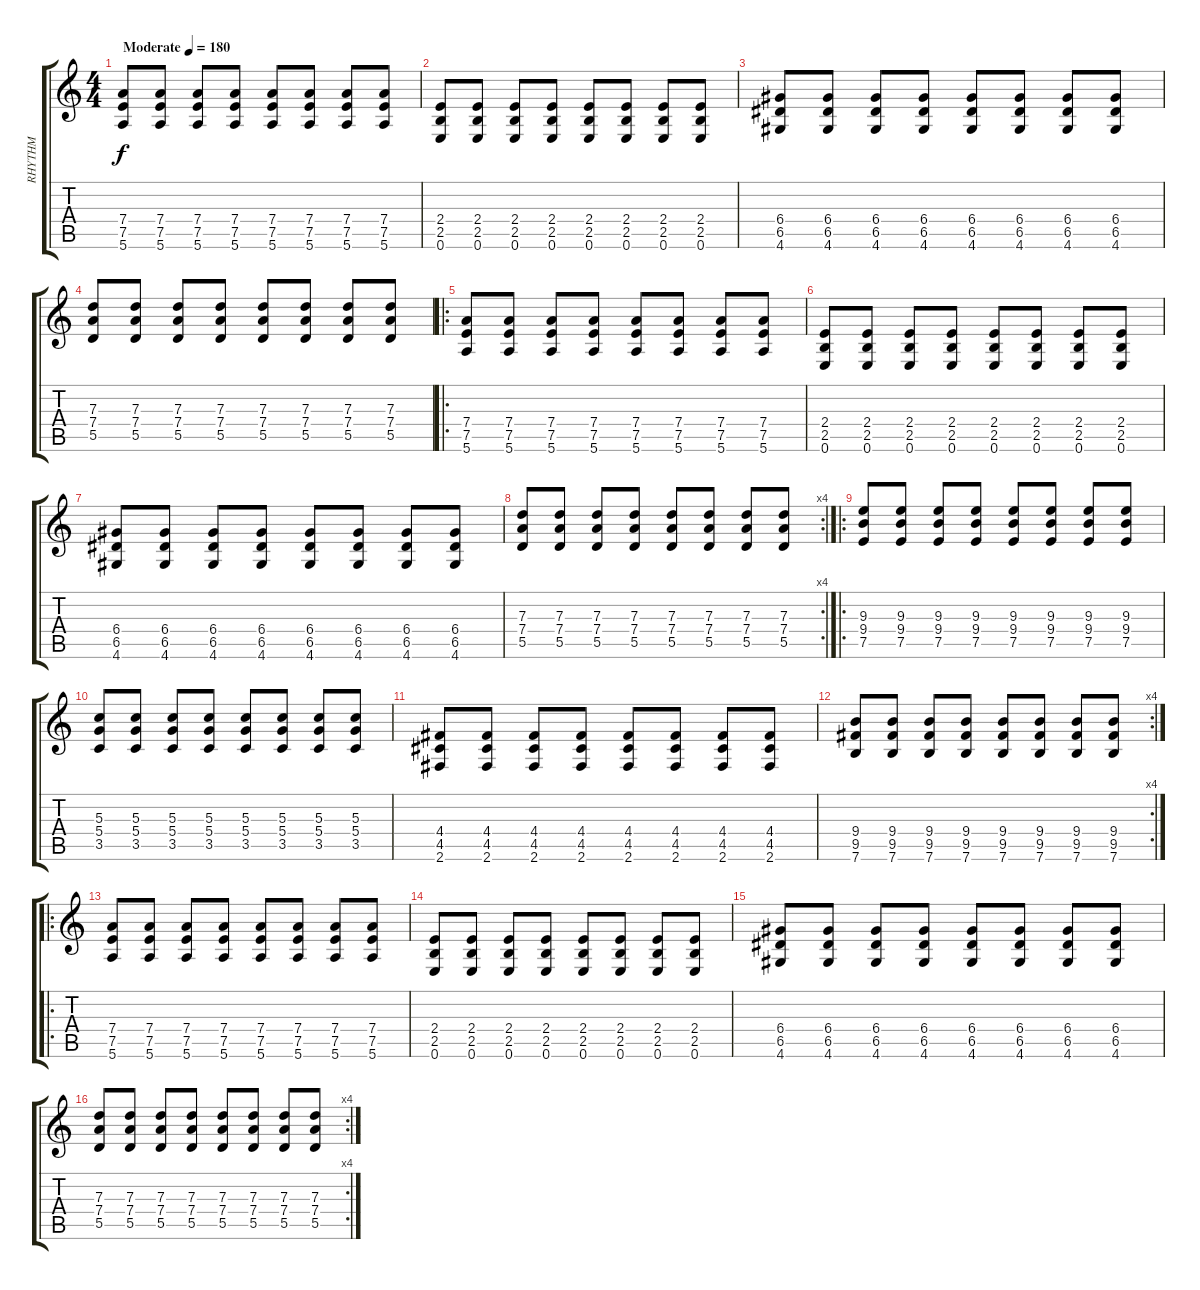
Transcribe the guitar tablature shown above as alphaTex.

\track ("RHYTHM" "RHYTHM") {instrument distortionguitar}
\staff {score tabs}
\tuning (E4 B3 G3 D3 A2 E2) {hide}
\ts (4 4)
\tempo (180 "Moderate")
\clef g2
\ks c
(7.4 7.5 5.6).8{dy f instrument distortionguitar} (7.4 7.5 5.6).8 (7.4 7.5 5.6).8 (7.4 7.5 5.6).8 (7.4 7.5 5.6).8 (7.4 7.5 5.6).8 (7.4 7.5 5.6).8 (7.4 7.5 5.6).8 |
(2.4 2.5 0.6).8 (2.4 2.5 0.6).8 (2.4 2.5 0.6).8 (2.4 2.5 0.6).8 (2.4 2.5 0.6).8 (2.4 2.5 0.6).8 (2.4 2.5 0.6).8 (2.4 2.5 0.6).8 |
(6.4 6.5 4.6).8 (6.4 6.5 4.6).8 (6.4 6.5 4.6).8 (6.4 6.5 4.6).8 (6.4 6.5 4.6).8 (6.4 6.5 4.6).8 (6.4 6.5 4.6).8 (6.4 6.5 4.6).8 |
(7.3 7.4 5.5).8 (7.3 7.4 5.5).8 (7.3 7.4 5.5).8 (7.3 7.4 5.5).8 (7.3 7.4 5.5).8 (7.3 7.4 5.5).8 (7.3 7.4 5.5).8 (7.3 7.4 5.5).8 |
\ro
(7.4 7.5 5.6).8 (7.4 7.5 5.6).8 (7.4 7.5 5.6).8 (7.4 7.5 5.6).8 (7.4 7.5 5.6).8 (7.4 7.5 5.6).8 (7.4 7.5 5.6).8 (7.4 7.5 5.6).8 |
(2.4 2.5 0.6).8 (2.4 2.5 0.6).8 (2.4 2.5 0.6).8 (2.4 2.5 0.6).8 (2.4 2.5 0.6).8 (2.4 2.5 0.6).8 (2.4 2.5 0.6).8 (2.4 2.5 0.6).8 |
(6.4 6.5 4.6).8 (6.4 6.5 4.6).8 (6.4 6.5 4.6).8 (6.4 6.5 4.6).8 (6.4 6.5 4.6).8 (6.4 6.5 4.6).8 (6.4 6.5 4.6).8 (6.4 6.5 4.6).8 |
\rc 4
(7.3 7.4 5.5).8 (7.3 7.4 5.5).8 (7.3 7.4 5.5).8 (7.3 7.4 5.5).8 (7.3 7.4 5.5).8 (7.3 7.4 5.5).8 (7.3 7.4 5.5).8 (7.3 7.4 5.5).8 |
\ro
(9.3 9.4 7.5).8 (9.3 9.4 7.5).8 (9.3 9.4 7.5).8 (9.3 9.4 7.5).8 (9.3 9.4 7.5).8 (9.3 9.4 7.5).8 (9.3 9.4 7.5).8 (9.3 9.4 7.5).8 |
(5.3 5.4 3.5).8 (5.3 5.4 3.5).8 (5.3 5.4 3.5).8 (5.3 5.4 3.5).8 (5.3 5.4 3.5).8 (5.3 5.4 3.5).8 (5.3 5.4 3.5).8 (5.3 5.4 3.5).8 |
(4.4 4.5 2.6).8 (4.4 4.5 2.6).8 (4.4 4.5 2.6).8 (4.4 4.5 2.6).8 (4.4 4.5 2.6).8 (4.4 4.5 2.6).8 (4.4 4.5 2.6).8 (4.4 4.5 2.6).8 |
\rc 4
(9.4 9.5 7.6).8 (9.4 9.5 7.6).8 (9.4 9.5 7.6).8 (9.4 9.5 7.6).8 (9.4 9.5 7.6).8 (9.4 9.5 7.6).8 (9.4 9.5 7.6).8 (9.4 9.5 7.6).8 |
\ro
(7.4 7.5 5.6).8 (7.4 7.5 5.6).8 (7.4 7.5 5.6).8 (7.4 7.5 5.6).8 (7.4 7.5 5.6).8 (7.4 7.5 5.6).8 (7.4 7.5 5.6).8 (7.4 7.5 5.6).8 |
(2.4 2.5 0.6).8 (2.4 2.5 0.6).8 (2.4 2.5 0.6).8 (2.4 2.5 0.6).8 (2.4 2.5 0.6).8 (2.4 2.5 0.6).8 (2.4 2.5 0.6).8 (2.4 2.5 0.6).8 |
(6.4 6.5 4.6).8 (6.4 6.5 4.6).8 (6.4 6.5 4.6).8 (6.4 6.5 4.6).8 (6.4 6.5 4.6).8 (6.4 6.5 4.6).8 (6.4 6.5 4.6).8 (6.4 6.5 4.6).8 |
\rc 4
(7.3 7.4 5.5).8 (7.3 7.4 5.5).8 (7.3 7.4 5.5).8 (7.3 7.4 5.5).8 (7.3 7.4 5.5).8 (7.3 7.4 5.5).8 (7.3 7.4 5.5).8 (7.3 7.4 5.5).8
